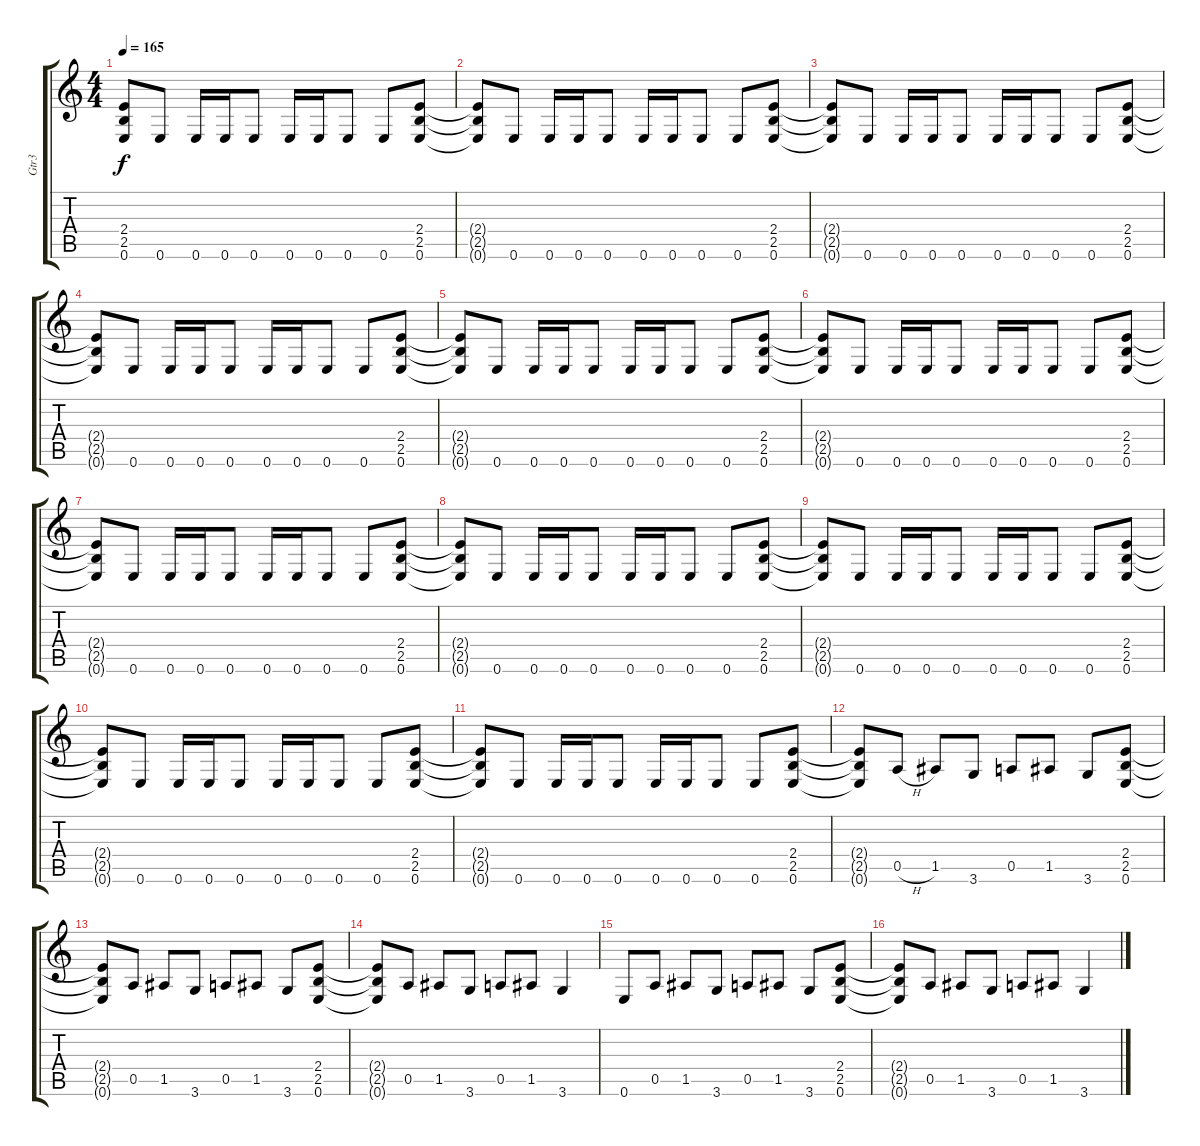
\track ("Gtr3" "Gtr3") {instrument distortionguitar}
\staff {score tabs}
\tuning (E4 B3 G3 D3 A2 E2) {hide}
\ts (4 4)
\tempo 165
\clef g2
\ks c
(2.4{t} 2.5{t} 0.6{t}).8{dy f} 0.6.8 0.6.16 0.6.16 0.6.8 0.6.16 0.6.16 0.6.8 0.6.8 (2.4 2.5 0.6).8 |
(2.4{t} 2.5{t} 0.6{t}).8 0.6.8 0.6.16 0.6.16 0.6.8 0.6.16 0.6.16 0.6.8 0.6.8 (2.4 2.5 0.6).8 |
(2.4{t} 2.5{t} 0.6{t}).8 0.6.8 0.6.16 0.6.16 0.6.8 0.6.16 0.6.16 0.6.8 0.6.8 (2.4 2.5 0.6).8 |
(2.4{t} 2.5{t} 0.6{t}).8 0.6.8 0.6.16 0.6.16 0.6.8 0.6.16 0.6.16 0.6.8 0.6.8 (2.4 2.5 0.6).8 |
(2.4{t} 2.5{t} 0.6{t}).8 0.6.8 0.6.16 0.6.16 0.6.8 0.6.16 0.6.16 0.6.8 0.6.8 (2.4 2.5 0.6).8 |
(2.4{t} 2.5{t} 0.6{t}).8 0.6.8 0.6.16 0.6.16 0.6.8 0.6.16 0.6.16 0.6.8 0.6.8 (2.4 2.5 0.6).8 |
(2.4{t} 2.5{t} 0.6{t}).8 0.6.8 0.6.16 0.6.16 0.6.8 0.6.16 0.6.16 0.6.8 0.6.8 (2.4 2.5 0.6).8 |
(2.4{t} 2.5{t} 0.6{t}).8 0.6.8 0.6.16 0.6.16 0.6.8 0.6.16 0.6.16 0.6.8 0.6.8 (2.4 2.5 0.6).8 |
(2.4{t} 2.5{t} 0.6{t}).8 0.6.8 0.6.16 0.6.16 0.6.8 0.6.16 0.6.16 0.6.8 0.6.8 (2.4 2.5 0.6).8 |
(2.4{t} 2.5{t} 0.6{t}).8 0.6.8 0.6.16 0.6.16 0.6.8 0.6.16 0.6.16 0.6.8 0.6.8 (2.4 2.5 0.6).8 |
(2.4{t} 2.5{t} 0.6{t}).8 0.6.8 0.6.16 0.6.16 0.6.8 0.6.16 0.6.16 0.6.8 0.6.8 (2.4 2.5 0.6).8 |
(2.4{t} 2.5{t} 0.6{t}).8 0.5{h}.8 1.5.8 3.6.8 0.5.8 1.5.8 3.6.8 (2.4 2.5 0.6).8 |
(2.4{t} 2.5{t} 0.6{t}).8 0.5.8 1.5.8 3.6.8 0.5.8 1.5.8 3.6.8 (2.4 2.5 0.6).8 |
(2.4{t} 2.5{t} 0.6{t}).8 0.5.8 1.5.8 3.6.8 0.5.8 1.5.8 3.6.4 |
0.6.8 0.5.8 1.5.8 3.6.8 0.5.8 1.5.8 3.6.8 (2.4 2.5 0.6).8 |
(2.4{t} 2.5{t} 0.6{t}).8 0.5.8 1.5.8 3.6.8 0.5.8 1.5.8 3.6.4
